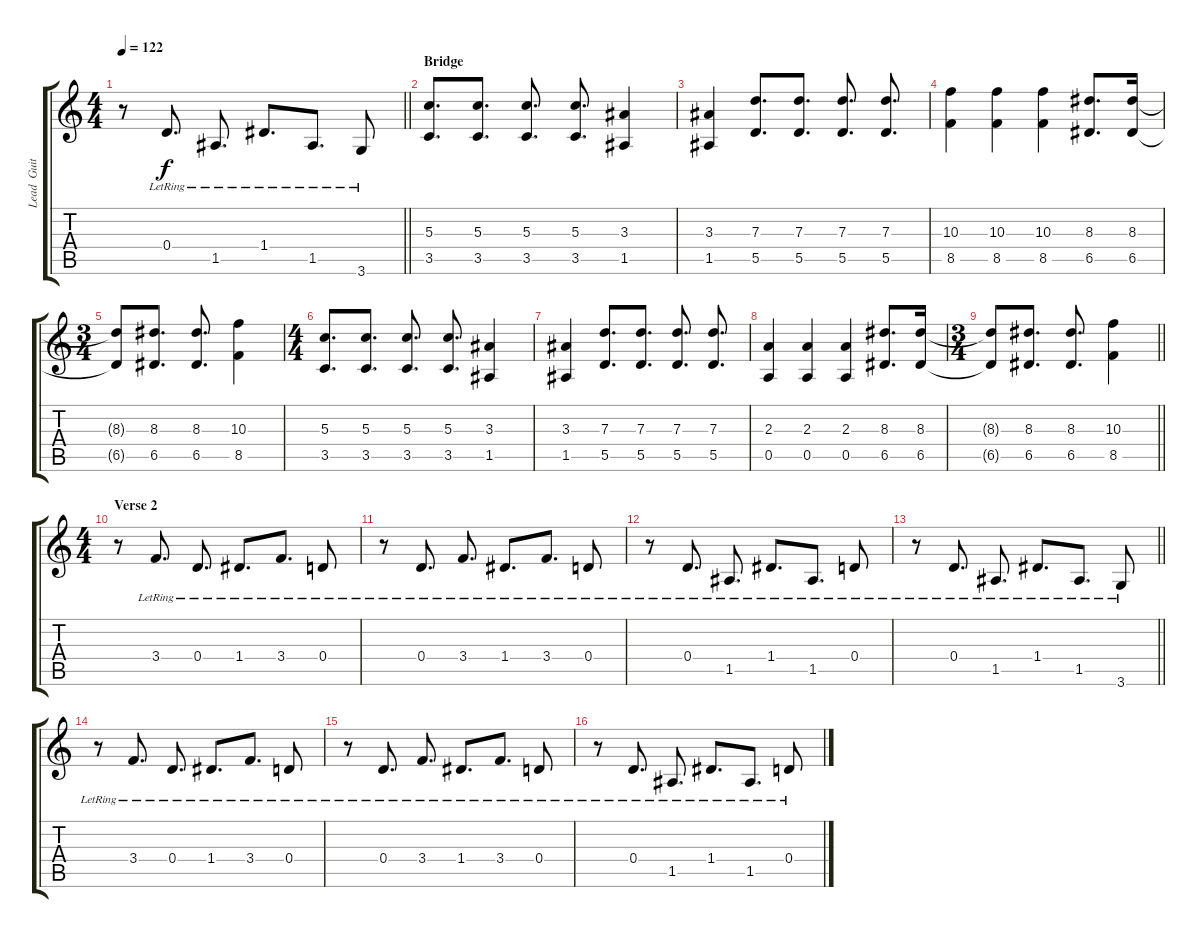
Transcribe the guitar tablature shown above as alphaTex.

\track ("Lead  Guitar" "Lead  Guit") {instrument electricguitarclean}
\staff {score tabs}
\tuning (E4 B3 G3 D3 A2 E2) {hide}
\ts (4 4)
\tempo 122
\clef g2
\barLineRight lightlight
\ks c
r.8{dy f} 0.4{lr}.8{d} 1.5{lr}.8{d} 1.4{lr}.8{d} 1.5{lr}.8{d} 3.6{lr}.8 |
\section ("" "Bridge")
(5.3 3.5).8{d balance 16} (5.3 3.5).8{d} (5.3 3.5).8{d} (5.3 3.5).8{d} (3.3 1.5).4 |
(3.3 1.5).4 (7.3 5.5).8{d} (7.3 5.5).8{d} (7.3 5.5).8{d} (7.3 5.5).8{d} |
(10.3 8.5).4 (10.3 8.5).4 (10.3 8.5).4 (8.3 6.5).8{d} (8.3 6.5).16 |
\ts (3 4)
(8.3{t} 6.5{t}).8 (8.3 6.5).8{d} (8.3 6.5).8{d} (10.3 8.5).4 |
\ts (4 4)
(5.3 3.5).8{d} (5.3 3.5).8{d} (5.3 3.5).8{d} (5.3 3.5).8{d} (3.3 1.5).4 |
(3.3 1.5).4 (7.3 5.5).8{d} (7.3 5.5).8{d} (7.3 5.5).8{d} (7.3 5.5).8{d} |
(2.3 0.5).4 (2.3 0.5).4 (2.3 0.5).4 (8.3 6.5).8{d} (8.3 6.5).16 |
\ts (3 4)
\barLineRight lightlight
(8.3{t} 6.5{t}).8 (8.3 6.5).8{d} (8.3 6.5).8{d} (10.3 8.5).4 |
\ts (4 4)
\section ("" "Verse 2")
r.8{balance 8} 3.4{lr}.8{d} 0.4{lr}.8{d} 1.4{lr}.8{d} 3.4{lr}.8{d} 0.4{lr}.8 |
r.8 0.4{lr}.8{d} 3.4{lr}.8{d} 1.4{lr}.8{d} 3.4{lr}.8{d} 0.4{lr}.8 |
r.8 0.4{lr}.8{d} 1.5{lr}.8{d} 1.4{lr}.8{d} 1.5{lr}.8{d} 0.4{lr}.8 |
\barLineRight lightlight
r.8 0.4{lr}.8{d} 1.5{lr}.8{d} 1.4{lr}.8{d} 1.5{lr}.8{d} 3.6{lr}.8 |
r.8 3.4{lr}.8{d} 0.4{lr}.8{d} 1.4{lr}.8{d} 3.4{lr}.8{d} 0.4{lr}.8 |
r.8 0.4{lr}.8{d} 3.4{lr}.8{d} 1.4{lr}.8{d} 3.4{lr}.8{d} 0.4{lr}.8 |
r.8 0.4{lr}.8{d} 1.5{lr}.8{d} 1.4{lr}.8{d} 1.5{lr}.8{d} 0.4{lr}.8
